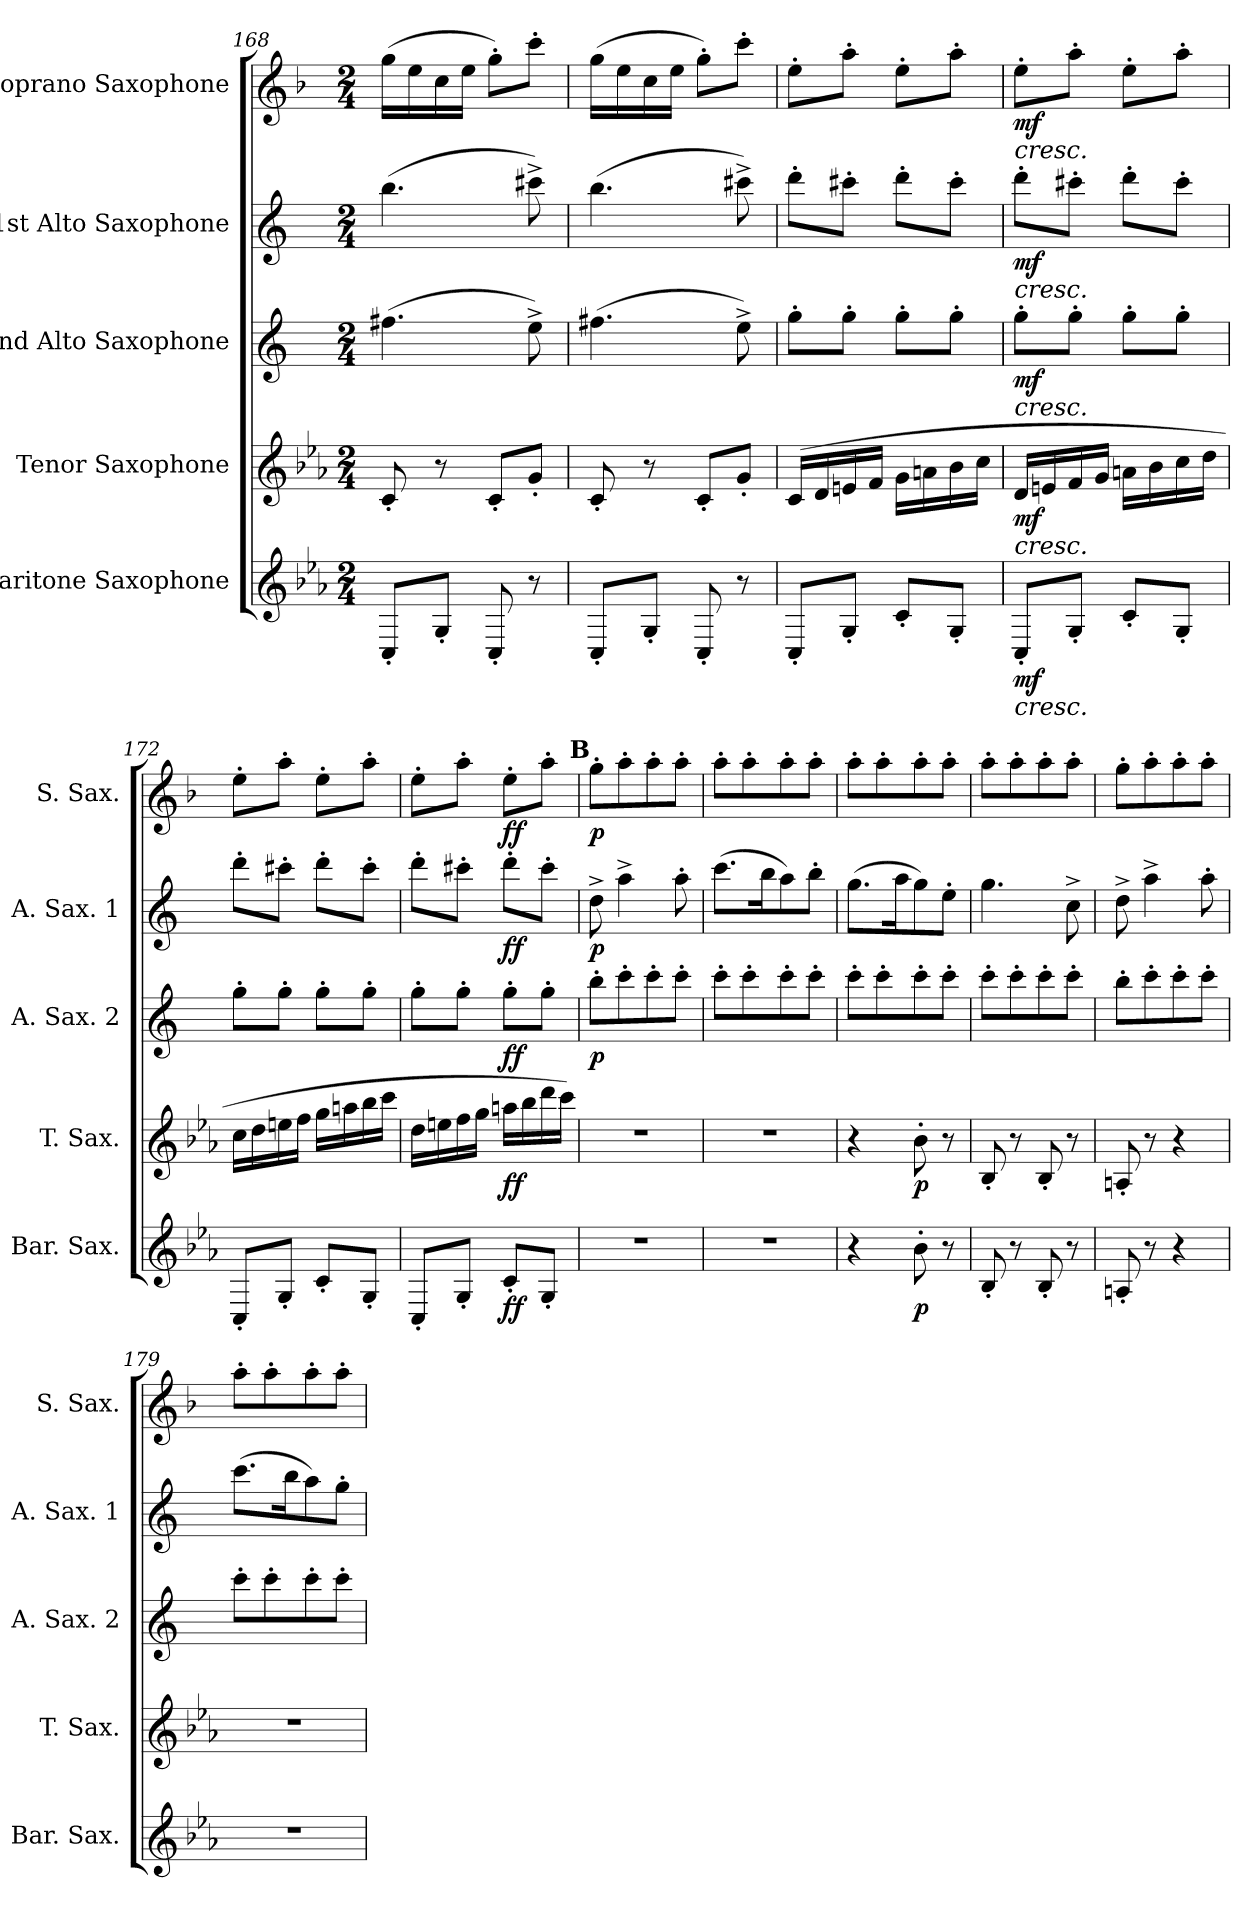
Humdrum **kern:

**kern	**dynam	**kern	**dynam	**kern	**dynam	**kern	**dynam	**kern	**dynam
*part5	*part5	*part4	*part4	*part3	*part3	*part2	*part2	*part1	*part1
*staff5	*staff5	*staff4	*staff4	*staff3	*staff3	*staff2	*staff2	*staff1	*staff1
*I"Baritone Saxophone	*	*I"Tenor Saxophone	*	*I"2nd Alto Saxophone	*	*I"1st Alto Saxophone	*	*I"Soprano Saxophone	*
*I'Bar. Sax.	*	*I'T. Sax.	*	*I'A. Sax. 2	*	*I'A. Sax. 1	*	*I'S. Sax.	*
*clefG2	*	*clefG2	*	*clefG2	*	*clefG2	*	*clefG2	*
*ITrd12c21	*	*ITrd8c14	*	*ITrd5c9	*	*ITrd5c9	*	*ITrd1c2	*
*k[b-e-a-]	*	*k[b-e-a-]	*	*k[b-e-a-]	*	*k[b-e-a-]	*	*k[b-e-a-]	*
*M2/4	*	*M2/4	*	*M2/4	*	*M2/4	*	*M2/4	*
=168	=168	=168	=168	=168	=168	=168	=168	=168	=168
8CC'/L	.	8C'/	.	(4.an\	.	(4.dd\	.	(16ff\LL	.
.	.	.	.	.	.	.	.	16dd\	.
8GG'/J	.	8r	.	.	.	.	.	16b-\	.
.	.	.	.	.	.	.	.	16dd\JJ	.
8CC'/	.	8C'/L	.	.	.	.	.	8ff'\L)	.
8r	.	8G'/J	.	8g^\)	.	8een^\)	.	8bb-'\J	.
=169	=169	=169	=169	=169	=169	=169	=169	=169	=169
8CC'/L	.	8C'/	.	(4.an\	.	(4.dd\	.	(16ff\LL	.
.	.	.	.	.	.	.	.	16dd\	.
8GG'/J	.	8r	.	.	.	.	.	16b-\	.
.	.	.	.	.	.	.	.	16dd\JJ	.
8CC'/	.	8C'/L	.	.	.	.	.	8ff'\L)	.
8r	.	8G'/J	.	8g^\)	.	8een^\)	.	8bb-'\J	.
=170	=170	=170	=170	=170	=170	=170	=170	=170	=170
8CC'/L	.	(16C/LL	.	8b-'\L	.	8ff'\L	.	8dd'\L	.
.	.	16D/	.	.	.	.	.	.	.
8GG'/J	.	16En/	.	8b-'\J	.	8een'\J	.	8gg'\J	.
.	.	16F/JJ	.	.	.	.	.	.	.
8C'/L	.	16G\LL	.	8b-'\L	.	8ff'\L	.	8dd'\L	.
.	.	16An\	.	.	.	.	.	.	.
8GG'/J	.	16B-\	.	8b-'\J	.	8ee'\J	.	8gg'\J	.
.	.	16c\JJ	.	.	.	.	.	.	.
=171	=171	=171	=171	=171	=171	=171	=171	=171	=171
!	!LO:HP:b	!	!LO:HP:b	!	!LO:HP:b	!	!LO:HP:b	!	!LO:HP:b
!	!LO:DY:n=1:b	!	!LO:DY:n=1:b	!	!LO:DY:n=1:b	!	!LO:DY:n=1:b	!	!LO:DY:n=1:b
8CC'/L	< mf	16D/LL	< mf	8b-'\L	< mf	8ff'\L	< mf	8dd'\L	< mf
.	.	16En/	.	.	.	.	.	.	.
8GG'/J	.	16F/	.	8b-'\J	.	8een'\J	.	8gg'\J	.
.	.	16G/JJ	.	.	.	.	.	.	.
8C'/L	.	16An\LL	.	8b-'\L	.	8ff'\L	.	8dd'\L	.
.	.	16B-\	.	.	.	.	.	.	.
8GG'/J	.	16c\	.	8b-'\J	.	8ee'\J	.	8gg'\J	.
.	.	16d\JJ	.	.	.	.	.	.	.
!!LO:LB:g=z
=172	=172	=172	=172	=172	=172	=172	=172	=172	=172
8CC'/L	.	16c\LL	.	8b-'\L	.	8ff'\L	.	8dd'\L	.
.	.	16d\	.	.	.	.	.	.	.
8GG'/J	.	16en\	.	8b-'\J	.	8een'\J	.	8gg'\J	.
.	.	16f\JJ	.	.	.	.	.	.	.
8C'/L	.	16g\LL	.	8b-'\L	.	8ff'\L	.	8dd'\L	.
.	.	16an\	.	.	.	.	.	.	.
8GG'/J	.	16b-\	.	8b-'\J	.	8ee'\J	.	8gg'\J	.
.	.	16cc\JJ	.	.	.	.	.	.	.
=173	=173	=173	=173	=173	=173	=173	=173	=173	=173
8CC'/L	.	16d\LL	.	8b-'\L	.	8ff'\L	.	8dd'\L	.
.	.	16en\	.	.	.	.	.	.	.
8GG'/J	.	16f\	.	8b-'\J	.	8een'\J	.	8gg'\J	.
.	.	16g\JJ	.	.	.	.	.	.	.
!	!LO:DY:b	!	!LO:DY:b	!	!LO:DY:b	!	!LO:DY:b	!	!LO:DY:b
8C'/L	ff	16an\LL	ff	8b-'\L	ff	8ff'\L	ff	8dd'\L	ff
.	.	16b-\	.	.	.	.	.	.	.
8GG'/J	.	16dd\	.	8b-'\J	.	8ee'\J	[	8gg'\J	.
.	.	16cc\JJ)	.	.	.	.	.	.	.
.	[	.	[	.	[	.	.	.	[
!!LO:REH:place=s1:a:B:enc=none:fs=14:t=B
=174	=174	=174	=174	=174	=174	=174	=174	=174	=174
!	!	!	!	!	!LO:DY:b	!	!LO:DY:b	!	!LO:DY:b
2r	.	2r	.	8dd'\L	p	8f^\	p	8ff'\L	p
.	.	.	.	8ee-'\	.	4cc^\	.	8gg'\	.
.	.	.	.	8ee-'\	.	.	.	8gg'\	.
.	.	.	.	8ee-'\J	.	8cc'\	.	8gg'\J	.
=175	=175	=175	=175	=175	=175	=175	=175	=175	=175
2r	.	2r	.	8ee-'\L	.	(8.ee-\L	.	8gg'\L	.
.	.	.	.	8ee-'\	.	.	.	8gg'\	.
.	.	.	.	.	.	16dd\K	.	.	.
.	.	.	.	8ee-'\	.	8cc\)	.	8gg'\	.
.	.	.	.	8ee-'\J	.	8dd'\J	.	8gg'\J	.
=176	=176	=176	=176	=176	=176	=176	=176	=176	=176
4r	.	4r	.	8ee-'\L	.	(8.b-\L	.	8gg'\L	.
.	.	.	.	8ee-'\	.	.	.	8gg'\	.
.	.	.	.	.	.	16cc\K	.	.	.
!	!LO:DY:b	!	!LO:DY:b	!	!	!	!	!	!
8B-'\	p	8B-'\	p	8ee-'\	.	8b-\)	.	8gg'\	.
8r	.	8r	.	8ee-'\J	.	8g'\J	.	8gg'\J	.
!!LO:PB:g=z
=177	=177	=177	=177	=177	=177	=177	=177	=177	=177
8BB-'/	.	8BB-'/	.	8ee-'\L	.	4.b-\	.	8gg'\L	.
8r	.	8r	.	8ee-'\	.	.	.	8gg'\	.
8BB-'/	.	8BB-'/	.	8ee-'\	.	.	.	8gg'\	.
8r	.	8r	.	8ee-'\J	.	8e-^\	.	8gg'\J	.
=178	=178	=178	=178	=178	=178	=178	=178	=178	=178
8AAn'/	.	8AAn'/	.	8dd'\L	.	8f^\	.	8ff'\L	.
8r	.	8r	.	8ee-'\	.	4cc^\	.	8gg'\	.
4r	.	4r	.	8ee-'\	.	.	.	8gg'\	.
.	.	.	.	8ee-'\J	.	8cc'\	.	8gg'\J	.
=179	=179	=179	=179	=179	=179	=179	=179	=179	=179
2r	.	2r	.	8ee-'\L	.	(8.ee-\L	.	8gg'\L	.
.	.	.	.	8ee-'\	.	.	.	8gg'\	.
.	.	.	.	.	.	16dd\K	.	.	.
.	.	.	.	8ee-'\	.	8cc\)	.	8gg'\	.
.	.	.	.	8ee-'\J	.	8b-'\J	.	8gg'\J	.
=	=	=	=	=	=	=	=	=	=
*-	*-	*-	*-	*-	*-	*-	*-	*-	*-
